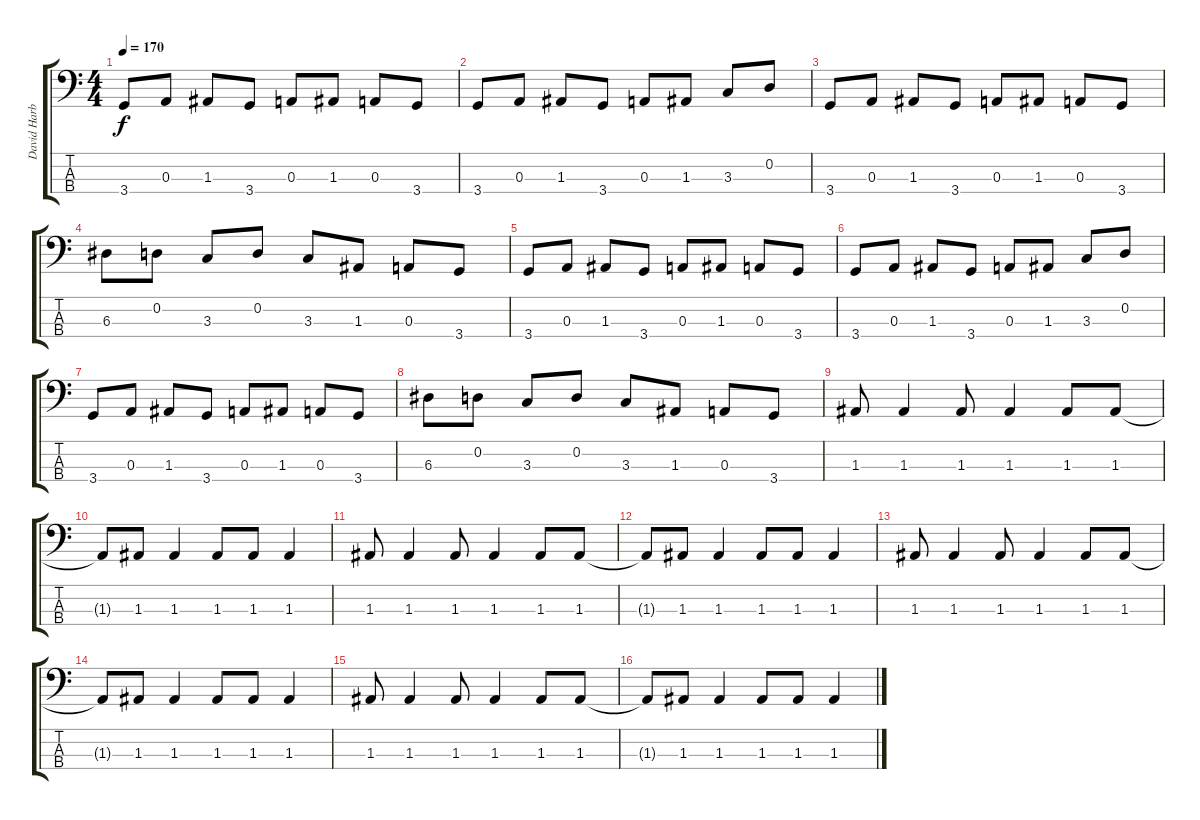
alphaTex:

\track ("David Harbour" "David Harb") {instrument electricbassfinger}
\staff {score tabs}
\tuning (G2 D2 A1 E1) {hide}
\ts (4 4)
\tempo 170
\clef f4
\ks c
3.4.8{dy f} 0.3.8 1.3.8 3.4.8 0.3.8 1.3.8 0.3.8 3.4.8 |
3.4.8 0.3.8 1.3.8 3.4.8 0.3.8 1.3.8 3.3.8 0.2.8 |
3.4.8 0.3.8 1.3.8 3.4.8 0.3.8 1.3.8 0.3.8 3.4.8 |
6.3.8 0.2.8 3.3.8 0.2.8 3.3.8 1.3.8 0.3.8 3.4.8 |
3.4.8 0.3.8 1.3.8 3.4.8 0.3.8 1.3.8 0.3.8 3.4.8 |
3.4.8 0.3.8 1.3.8 3.4.8 0.3.8 1.3.8 3.3.8 0.2.8 |
3.4.8 0.3.8 1.3.8 3.4.8 0.3.8 1.3.8 0.3.8 3.4.8 |
6.3.8 0.2.8 3.3.8 0.2.8 3.3.8 1.3.8 0.3.8 3.4.8 |
1.3.8 1.3.4 1.3.8 1.3.4 1.3.8 1.3.8 |
1.3{t}.8 1.3.8 1.3.4 1.3.8 1.3.8 1.3.4 |
1.3.8 1.3.4 1.3.8 1.3.4 1.3.8 1.3.8 |
1.3{t}.8 1.3.8 1.3.4 1.3.8 1.3.8 1.3.4 |
1.3.8 1.3.4 1.3.8 1.3.4 1.3.8 1.3.8 |
1.3{t}.8 1.3.8 1.3.4 1.3.8 1.3.8 1.3.4 |
1.3.8 1.3.4 1.3.8 1.3.4 1.3.8 1.3.8 |
1.3{t}.8 1.3.8 1.3.4 1.3.8 1.3.8 1.3.4
